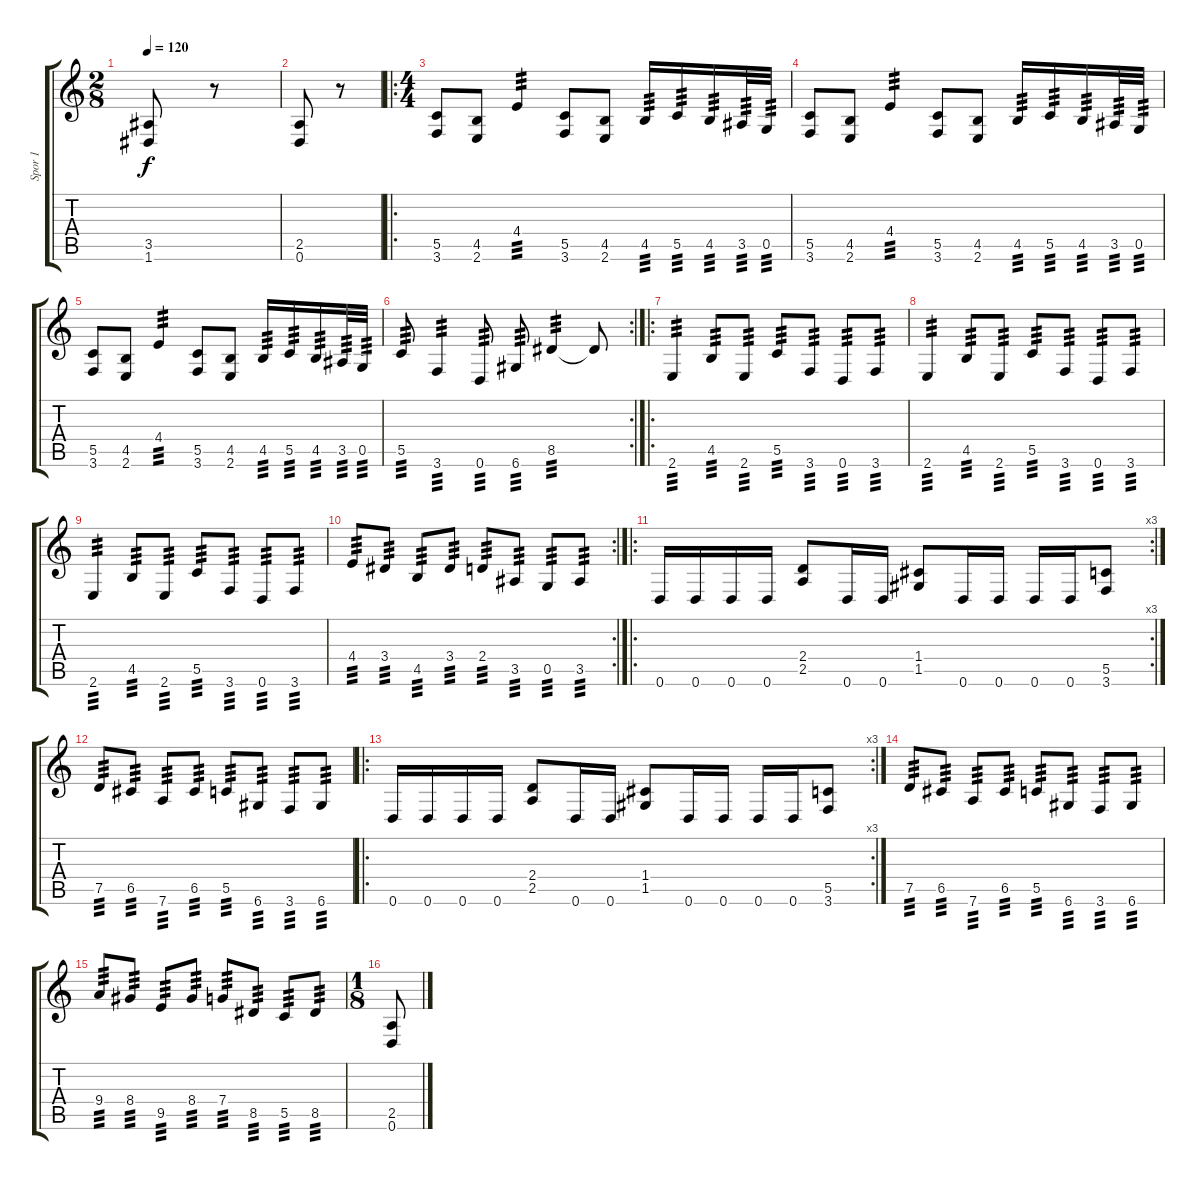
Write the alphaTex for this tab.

\track ("Spor 1" "Spor 1") {instrument distortionguitar}
\staff {score tabs}
\tuning (D4 A3 F3 C3 G2 D2) {hide}
\ts (2 8)
\tempo 120
\clef g2
\ks c
(3.5 1.6).8{dy f} r.8 |
(2.5 0.6).8 r.8 |
\ro
\ts (4 4)
(5.5 3.6).8 (4.5 2.6).8 4.4.4{tp 3} (5.5 3.6).8 (4.5 2.6).8 4.5.16{tp 3} 5.5.16{tp 3} 4.5.16{tp 3} 3.5.32{tp 3} 0.5.32{tp 3} |
(5.5 3.6).8 (4.5 2.6).8 4.4.4{tp 3} (5.5 3.6).8 (4.5 2.6).8 4.5.16{tp 3} 5.5.16{tp 3} 4.5.16{tp 3} 3.5.32{tp 3} 0.5.32{tp 3} |
(5.5 3.6).8 (4.5 2.6).8 4.4.4{tp 3} (5.5 3.6).8 (4.5 2.6).8 4.5.16{tp 3} 5.5.16{tp 3} 4.5.16{tp 3} 3.5.32{tp 3} 0.5.32{tp 3} |
\rc 2
5.5.8{tp 3} 3.6.4{tp 3} 0.6.8{tp 3} 6.6.8{tp 3} 8.5.4{tp 3} 8.5{t}.8 |
\ro
2.6.4{tp 3} 4.5.8{tp 3} 2.6.8{tp 3} 5.5.8{tp 3} 3.6.8{tp 3} 0.6.8{tp 3} 3.6.8{tp 3} |
2.6.4{tp 3} 4.5.8{tp 3} 2.6.8{tp 3} 5.5.8{tp 3} 3.6.8{tp 3} 0.6.8{tp 3} 3.6.8{tp 3} |
2.6.4{tp 3} 4.5.8{tp 3} 2.6.8{tp 3} 5.5.8{tp 3} 3.6.8{tp 3} 0.6.8{tp 3} 3.6.8{tp 3} |
\rc 2
4.4.8{tp 3} 3.4.8{tp 3} 4.5.8{tp 3} 3.4.8{tp 3} 2.4.8{tp 3} 3.5.8{tp 3} 0.5.8{tp 3} 3.5.8{tp 3} |
\ro
\rc 3
0.6.16 0.6.16 0.6.16 0.6.16 (2.4 2.5).8 0.6.16 0.6.16 (1.4 1.5).8 0.6.16 0.6.16 0.6.16 0.6.16 (5.5 3.6).8 |
7.5.8{tp 3} 6.5.8{tp 3} 7.6.8{tp 3} 6.5.8{tp 3} 5.5.8{tp 3} 6.6.8{tp 3} 3.6.8{tp 3} 6.6.8{tp 3} |
\ro
\rc 3
0.6.16 0.6.16 0.6.16 0.6.16 (2.4 2.5).8 0.6.16 0.6.16 (1.4 1.5).8 0.6.16 0.6.16 0.6.16 0.6.16 (5.5 3.6).8 |
7.5.8{tp 3} 6.5.8{tp 3} 7.6.8{tp 3} 6.5.8{tp 3} 5.5.8{tp 3} 6.6.8{tp 3} 3.6.8{tp 3} 6.6.8{tp 3} |
9.4.8{tp 3} 8.4.8{tp 3} 9.5.8{tp 3} 8.4.8{tp 3} 7.4.8{tp 3} 8.5.8{tp 3} 5.5.8{tp 3} 8.5.8{tp 3} |
\ts (1 8)
(2.5 0.6).8
